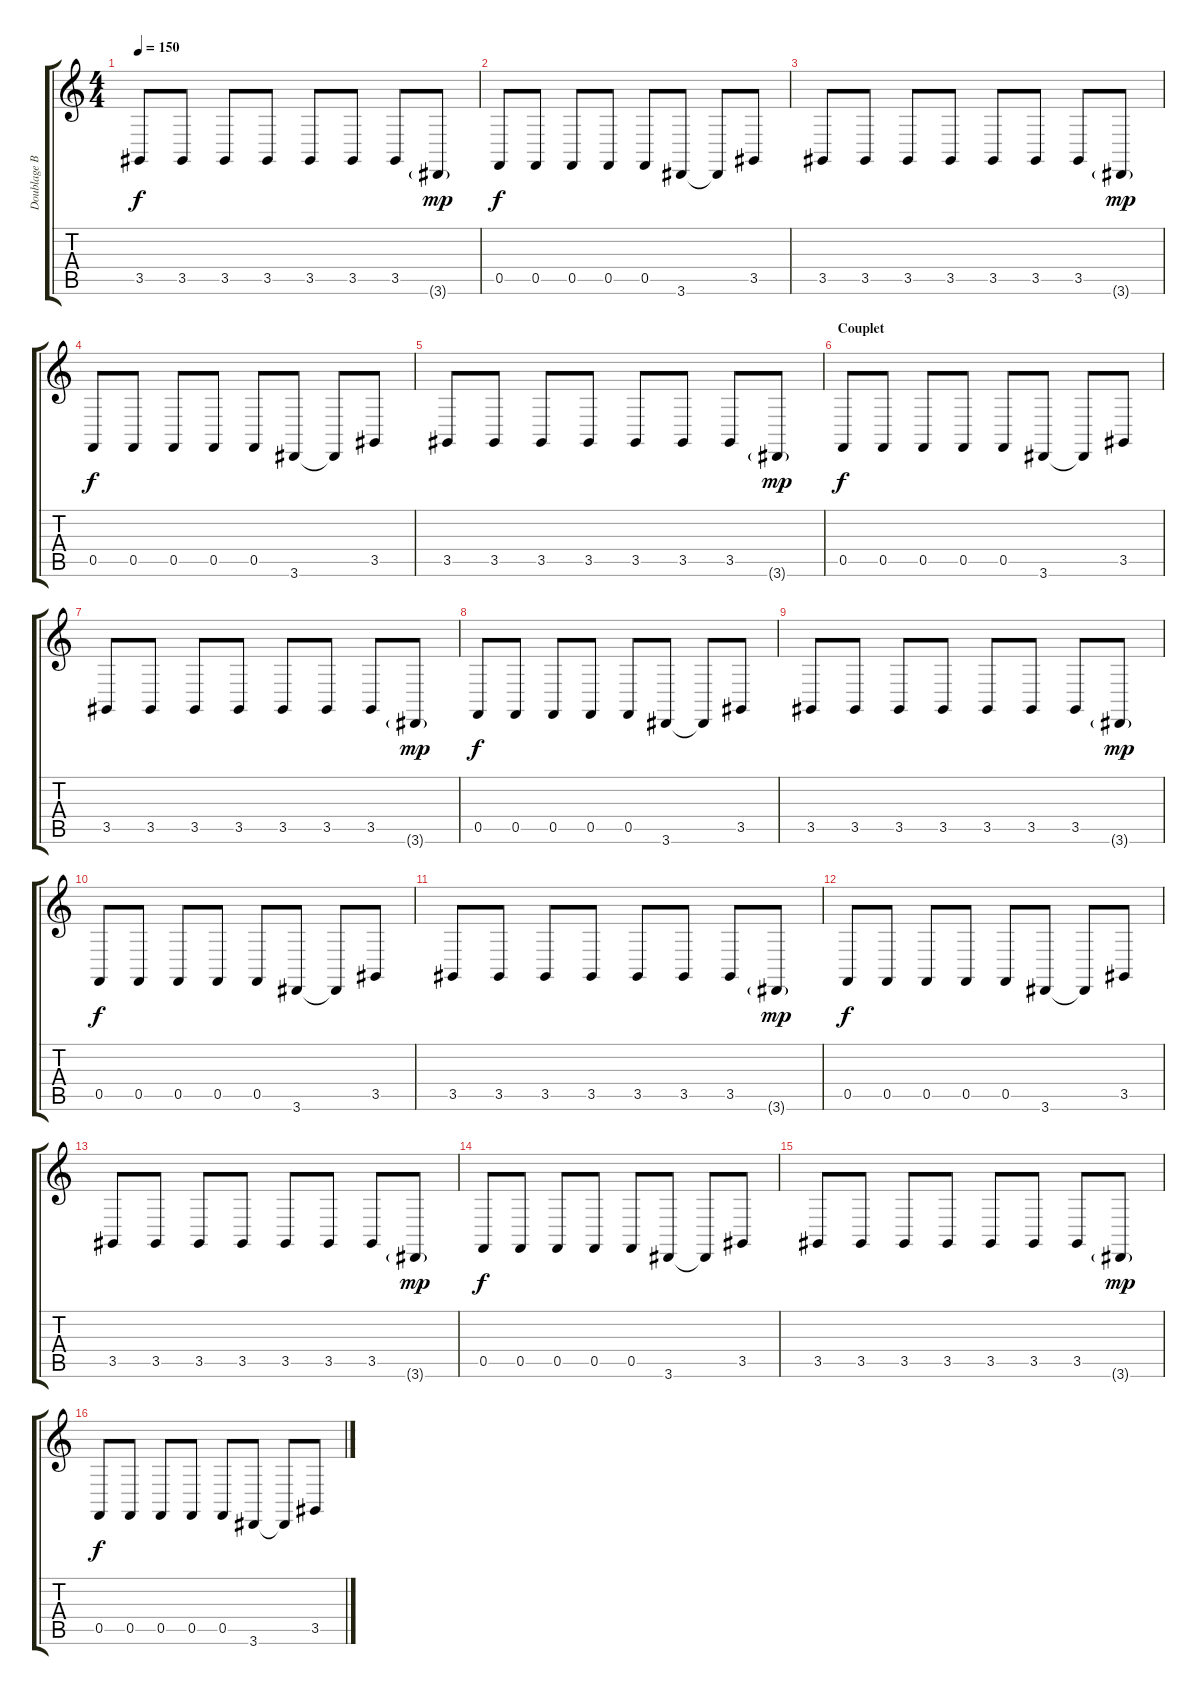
\track ("Doublage Basse" "Doublage B") {instrument lead8bassandlead}
\staff {score tabs}
\tuning (C4 G3 Eb3 Bb2 F2 C2) {hide}
\ts (4 4)
\tempo 150
\clef g2
\ks c
3.5.8{dy f} 3.5.8 3.5.8 3.5.8 3.5.8 3.5.8 3.5.8 3.6{g}.8{dy mp} |
0.5.8{dy f} 0.5.8 0.5.8 0.5.8 0.5.8 3.6.8 3.6{t}.8 3.5.8 |
3.5.8 3.5.8 3.5.8 3.5.8 3.5.8 3.5.8 3.5.8 3.6{g}.8{dy mp} |
0.5.8{dy f} 0.5.8 0.5.8 0.5.8 0.5.8 3.6.8 3.6{t}.8 3.5.8 |
3.5.8 3.5.8 3.5.8 3.5.8 3.5.8 3.5.8 3.5.8 3.6{g}.8{dy mp} |
\section ("" "Couplet")
0.5.8{dy f} 0.5.8 0.5.8 0.5.8 0.5.8 3.6.8 3.6{t}.8 3.5.8 |
3.5.8 3.5.8 3.5.8 3.5.8 3.5.8 3.5.8 3.5.8 3.6{g}.8{dy mp} |
0.5.8{dy f} 0.5.8 0.5.8 0.5.8 0.5.8 3.6.8 3.6{t}.8 3.5.8 |
3.5.8 3.5.8 3.5.8 3.5.8 3.5.8 3.5.8 3.5.8 3.6{g}.8{dy mp} |
0.5.8{dy f} 0.5.8 0.5.8 0.5.8 0.5.8 3.6.8 3.6{t}.8 3.5.8 |
3.5.8 3.5.8 3.5.8 3.5.8 3.5.8 3.5.8 3.5.8 3.6{g}.8{dy mp} |
0.5.8{dy f} 0.5.8 0.5.8 0.5.8 0.5.8 3.6.8 3.6{t}.8 3.5.8 |
3.5.8 3.5.8 3.5.8 3.5.8 3.5.8 3.5.8 3.5.8 3.6{g}.8{dy mp} |
0.5.8{dy f} 0.5.8 0.5.8 0.5.8 0.5.8 3.6.8 3.6{t}.8 3.5.8 |
3.5.8 3.5.8 3.5.8 3.5.8 3.5.8 3.5.8 3.5.8 3.6{g}.8{dy mp} |
0.5.8{dy f} 0.5.8 0.5.8 0.5.8 0.5.8 3.6.8 3.6{t}.8 3.5.8
